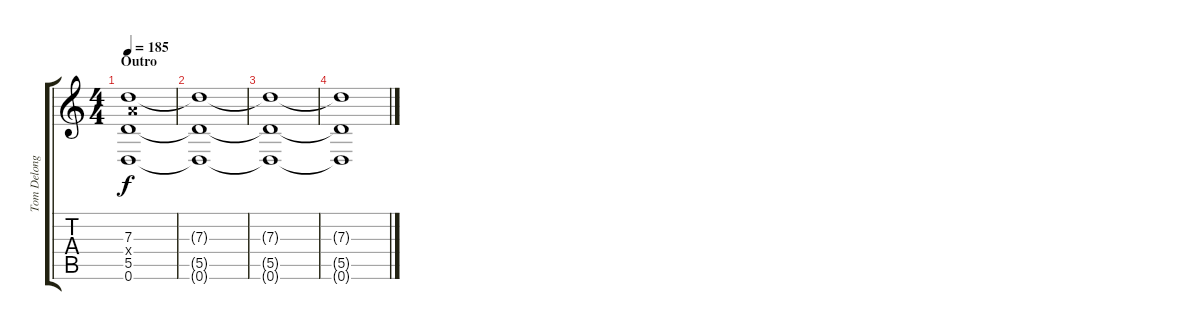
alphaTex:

\track ("Tom Delonge - Guitar" "Tom Delong") {instrument distortionguitar}
\staff {score tabs}
\tuning (E4 B3 G3 D3 A2 D2) {hide}
\ts (4 4)
\section ("" "Outro")
\tempo 185
\clef g2
\ks c
(7.3 7.4{x} 5.5 0.6).1{dy f volume 0} |
(7.3{t} 5.5{t} 0.6{t}).1 |
(7.3{t} 5.5{t} 0.6{t}).1 |
(7.3{t} 5.5{t} 0.6{t}).1
